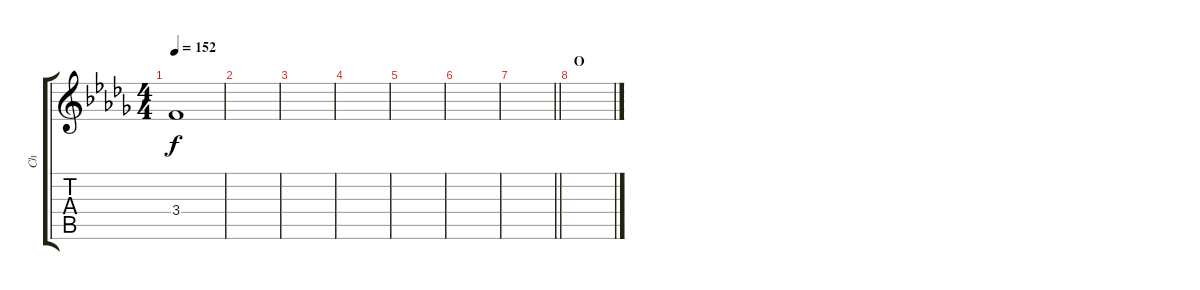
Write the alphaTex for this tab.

\track ("Ch" "Ch") {instrument contrabass}
\staff {score tabs}
\tuning (E4 B3 G3 D3 A2 E2) {hide}
\ts (4 4)
\tempo 152
\clef g2
\ks db
3.4{t}.1{dy f} |
|
|
|
|
|
\barLineRight lightlight
|
\section ("" "O")
